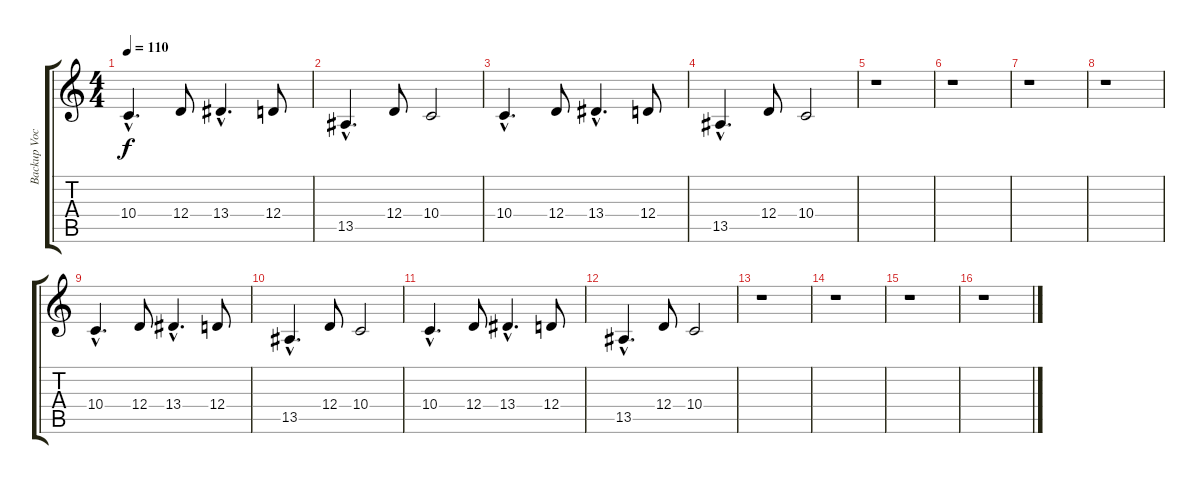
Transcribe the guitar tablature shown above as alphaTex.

\track ("Backup Vocals" "Backup Voc") {instrument choiraahs}
\staff {score tabs}
\tuning (E4 B3 G3 D3 A2 E2) {hide}
\ts (4 4)
\tempo 110
\clef g2
\ks c
10.4{hac}.4{d dy f} 12.4.8 13.4{hac}.4{d} 12.4.8 |
13.5{hac}.4{d} 12.4.8 10.4.2 |
10.4{hac}.4{d} 12.4.8 13.4{hac}.4{d} 12.4.8 |
13.5{hac}.4{d} 12.4.8 10.4.2 |
r.1 |
r.1 |
r.1 |
r.1 |
10.4{hac}.4{d} 12.4.8 13.4{hac}.4{d} 12.4.8 |
13.5{hac}.4{d} 12.4.8 10.4.2 |
10.4{hac}.4{d} 12.4.8 13.4{hac}.4{d} 12.4.8 |
13.5{hac}.4{d} 12.4.8 10.4.2 |
r.1 |
r.1 |
r.1 |
r.1
